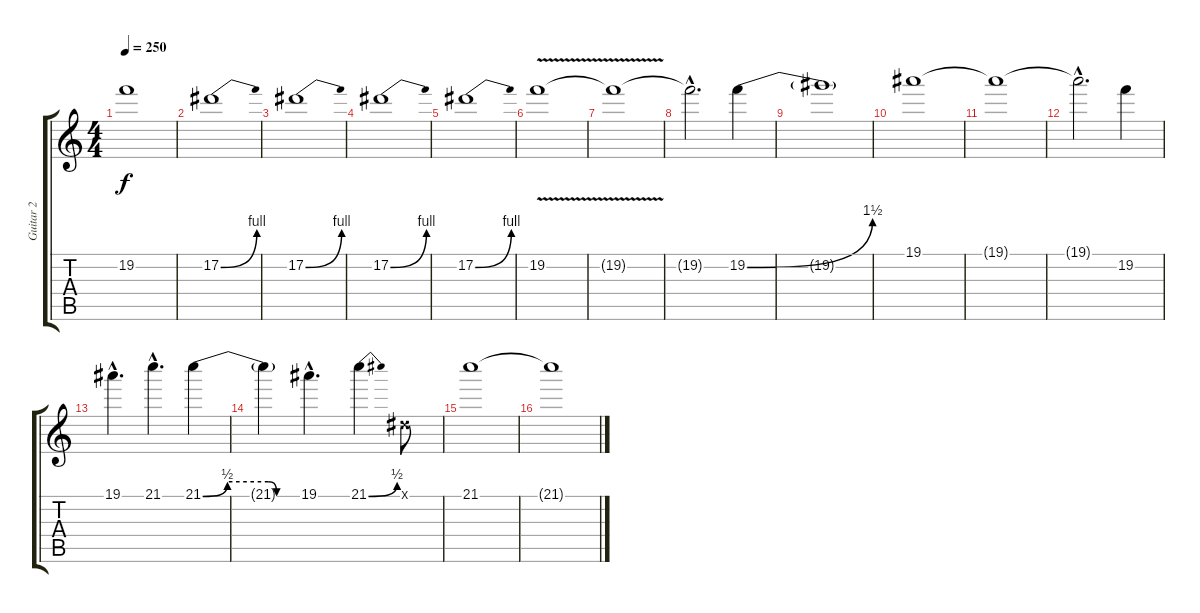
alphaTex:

\track ("Guitar 2" "Guitar 2") {instrument distortionguitar}
\staff {score tabs}
\tuning (Eb4 Bb3 Gb3 Db3 Ab2 Eb2) {hide}
\ts (4 4)
\tempo 250
\clef g2
\ks c
19.2{t}.1{dy f} |
17.2{be (bend 0 0 60 4)}.1 |
17.2{be (bend 0 0 60 4)}.1 |
17.2{be (bend 0 0 60 4)}.1 |
17.2{be (bend 0 0 60 4)}.1 |
19.2{v}.1 |
19.2{t}.1 |
19.2{hac t}.2{d} 19.2{be (bend 0 0 60 6)}.4 |
19.2{t}.1 |
19.1.1 |
19.1{t}.1 |
19.1{hac t}.2{d} 19.2.4 |
19.1{hac}.4{d} 21.1{hac}.4{d} 21.1{be (custom 0 0 15 2 40 2 45 0 60 0)}.4 |
21.1{t}.4 19.1{hac}.4{d} 21.1{be (bend 0 0 60 2)}.4 0.1{x}.8 |
21.1.1 |
21.1{t}.1
